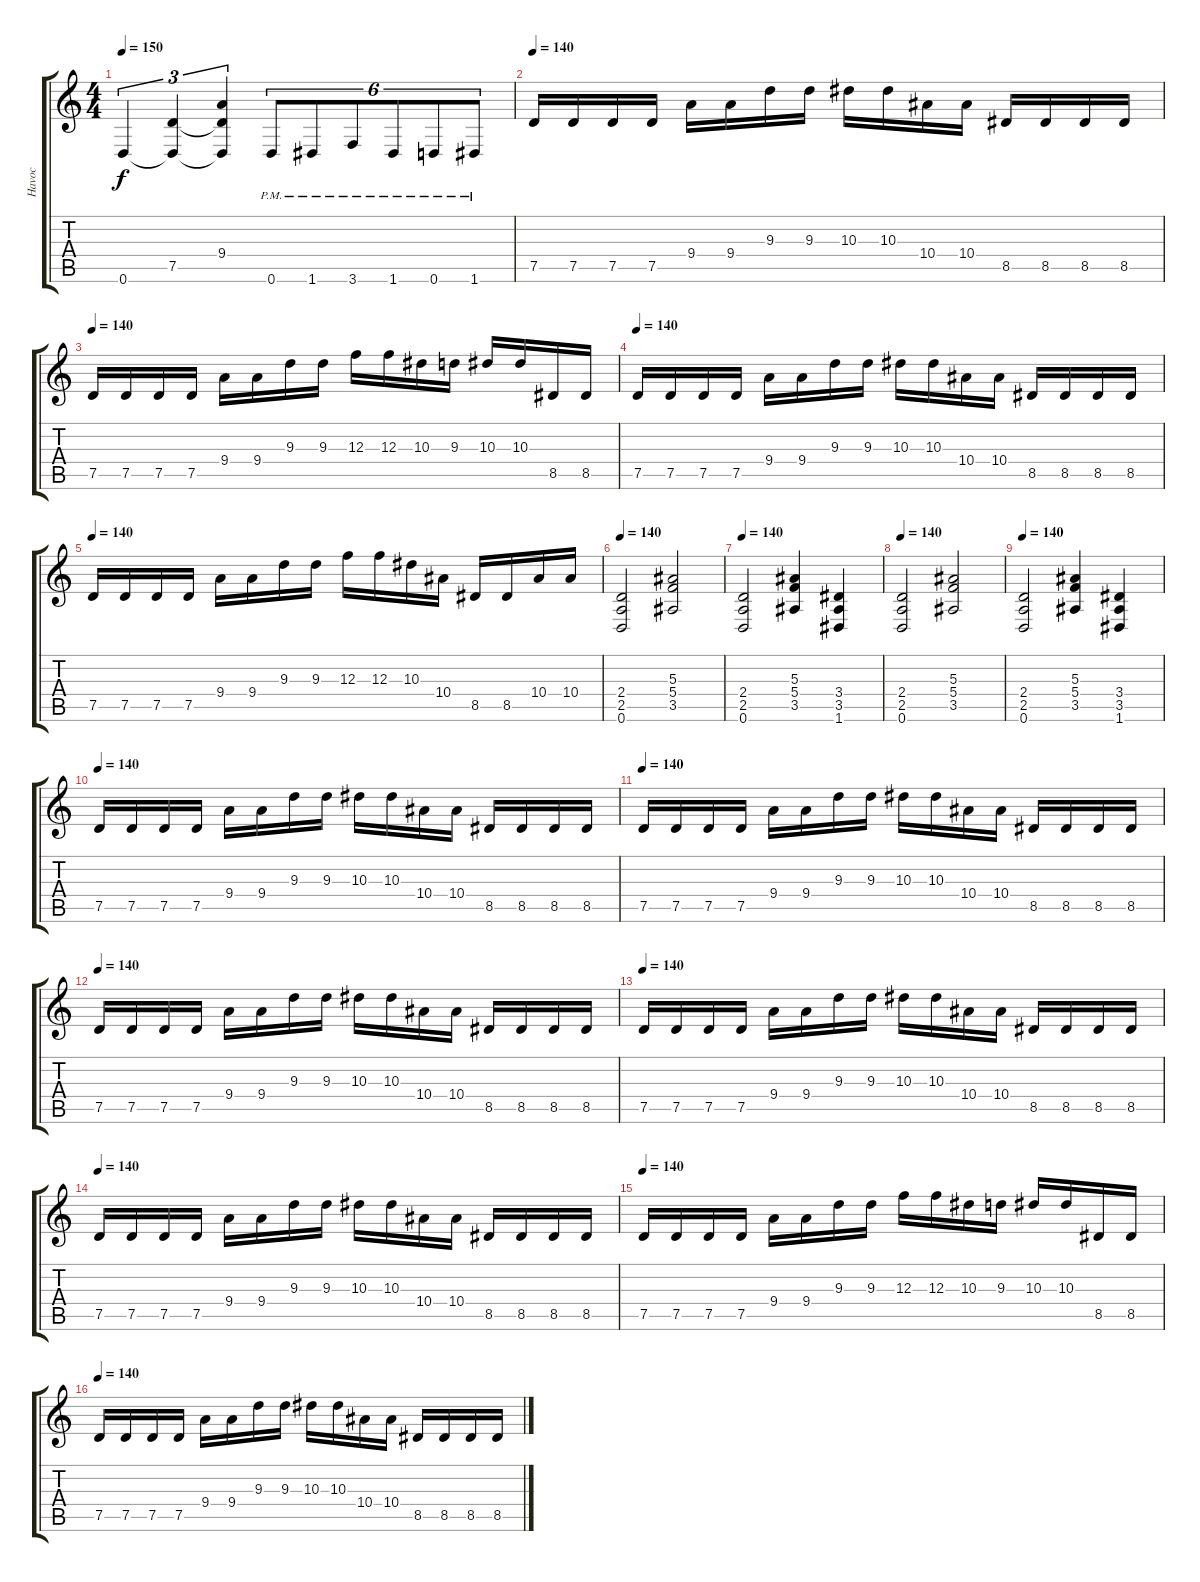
\track ("Havoc" "Havoc") {instrument distortionguitar}
\staff {score tabs}
\tuning (D4 A3 F3 C3 G2 D2) {hide}
\ts (4 4)
\tempo 150
\clef g2
\ks c
0.6.4{tu (3 2) dy f} (7.5 0.6{t}).4{tu (3 2)} (9.4 7.5{t} 0.6{t}).4{tu (3 2)} 0.6{pm}.8{tu (6 4)} 1.6{pm}.8{tu (6 4)} 3.6{pm}.8{tu (6 4)} 1.6{pm}.8{tu (6 4)} 0.6{pm}.8{tu (6 4)} 1.6{pm}.8{tu (6 4)} |
\tempo 140
7.5.16 7.5.16 7.5.16 7.5.16 9.4.16 9.4.16 9.3.16 9.3.16 10.3.16 10.3.16 10.4.16 10.4.16 8.5.16 8.5.16 8.5.16 8.5.16 |
\tempo 140
7.5.16 7.5.16 7.5.16 7.5.16 9.4.16 9.4.16 9.3.16 9.3.16 12.3.16 12.3.16 10.3.16 9.3.16 10.3.16 10.3.16 8.5.16 8.5.16 |
\tempo 140
7.5.16 7.5.16 7.5.16 7.5.16 9.4.16 9.4.16 9.3.16 9.3.16 10.3.16 10.3.16 10.4.16 10.4.16 8.5.16 8.5.16 8.5.16 8.5.16 |
\tempo 140
7.5.16 7.5.16 7.5.16 7.5.16 9.4.16 9.4.16 9.3.16 9.3.16 12.3.16 12.3.16 10.3.16 10.4.16 8.5.16 8.5.16 10.4.16 10.4.16 |
\tempo 140
(2.4 2.5 0.6).2 (5.3 5.4 3.5).2 |
\tempo 140
(2.4 2.5 0.6).2 (5.3 5.4 3.5).4 (3.4 3.5 1.6).4 |
\tempo 140
(2.4 2.5 0.6).2 (5.3 5.4 3.5).2 |
\tempo 140
(2.4 2.5 0.6).2 (5.3 5.4 3.5).4 (3.4 3.5 1.6).4 |
\tempo 140
7.5.16 7.5.16 7.5.16 7.5.16 9.4.16 9.4.16 9.3.16 9.3.16 10.3.16 10.3.16 10.4.16 10.4.16 8.5.16 8.5.16 8.5.16 8.5.16 |
\tempo 140
7.5.16 7.5.16 7.5.16 7.5.16 9.4.16 9.4.16 9.3.16 9.3.16 10.3.16 10.3.16 10.4.16 10.4.16 8.5.16 8.5.16 8.5.16 8.5.16 |
\tempo 140
7.5.16 7.5.16 7.5.16 7.5.16 9.4.16 9.4.16 9.3.16 9.3.16 10.3.16 10.3.16 10.4.16 10.4.16 8.5.16 8.5.16 8.5.16 8.5.16 |
\tempo 140
7.5.16 7.5.16 7.5.16 7.5.16 9.4.16 9.4.16 9.3.16 9.3.16 10.3.16 10.3.16 10.4.16 10.4.16 8.5.16 8.5.16 8.5.16 8.5.16 |
\tempo 140
7.5.16 7.5.16 7.5.16 7.5.16 9.4.16 9.4.16 9.3.16 9.3.16 10.3.16 10.3.16 10.4.16 10.4.16 8.5.16 8.5.16 8.5.16 8.5.16 |
\tempo 140
7.5.16 7.5.16 7.5.16 7.5.16 9.4.16 9.4.16 9.3.16 9.3.16 12.3.16 12.3.16 10.3.16 9.3.16 10.3.16 10.3.16 8.5.16 8.5.16 |
\tempo 140
7.5.16 7.5.16 7.5.16 7.5.16 9.4.16 9.4.16 9.3.16 9.3.16 10.3.16 10.3.16 10.4.16 10.4.16 8.5.16 8.5.16 8.5.16 8.5.16
